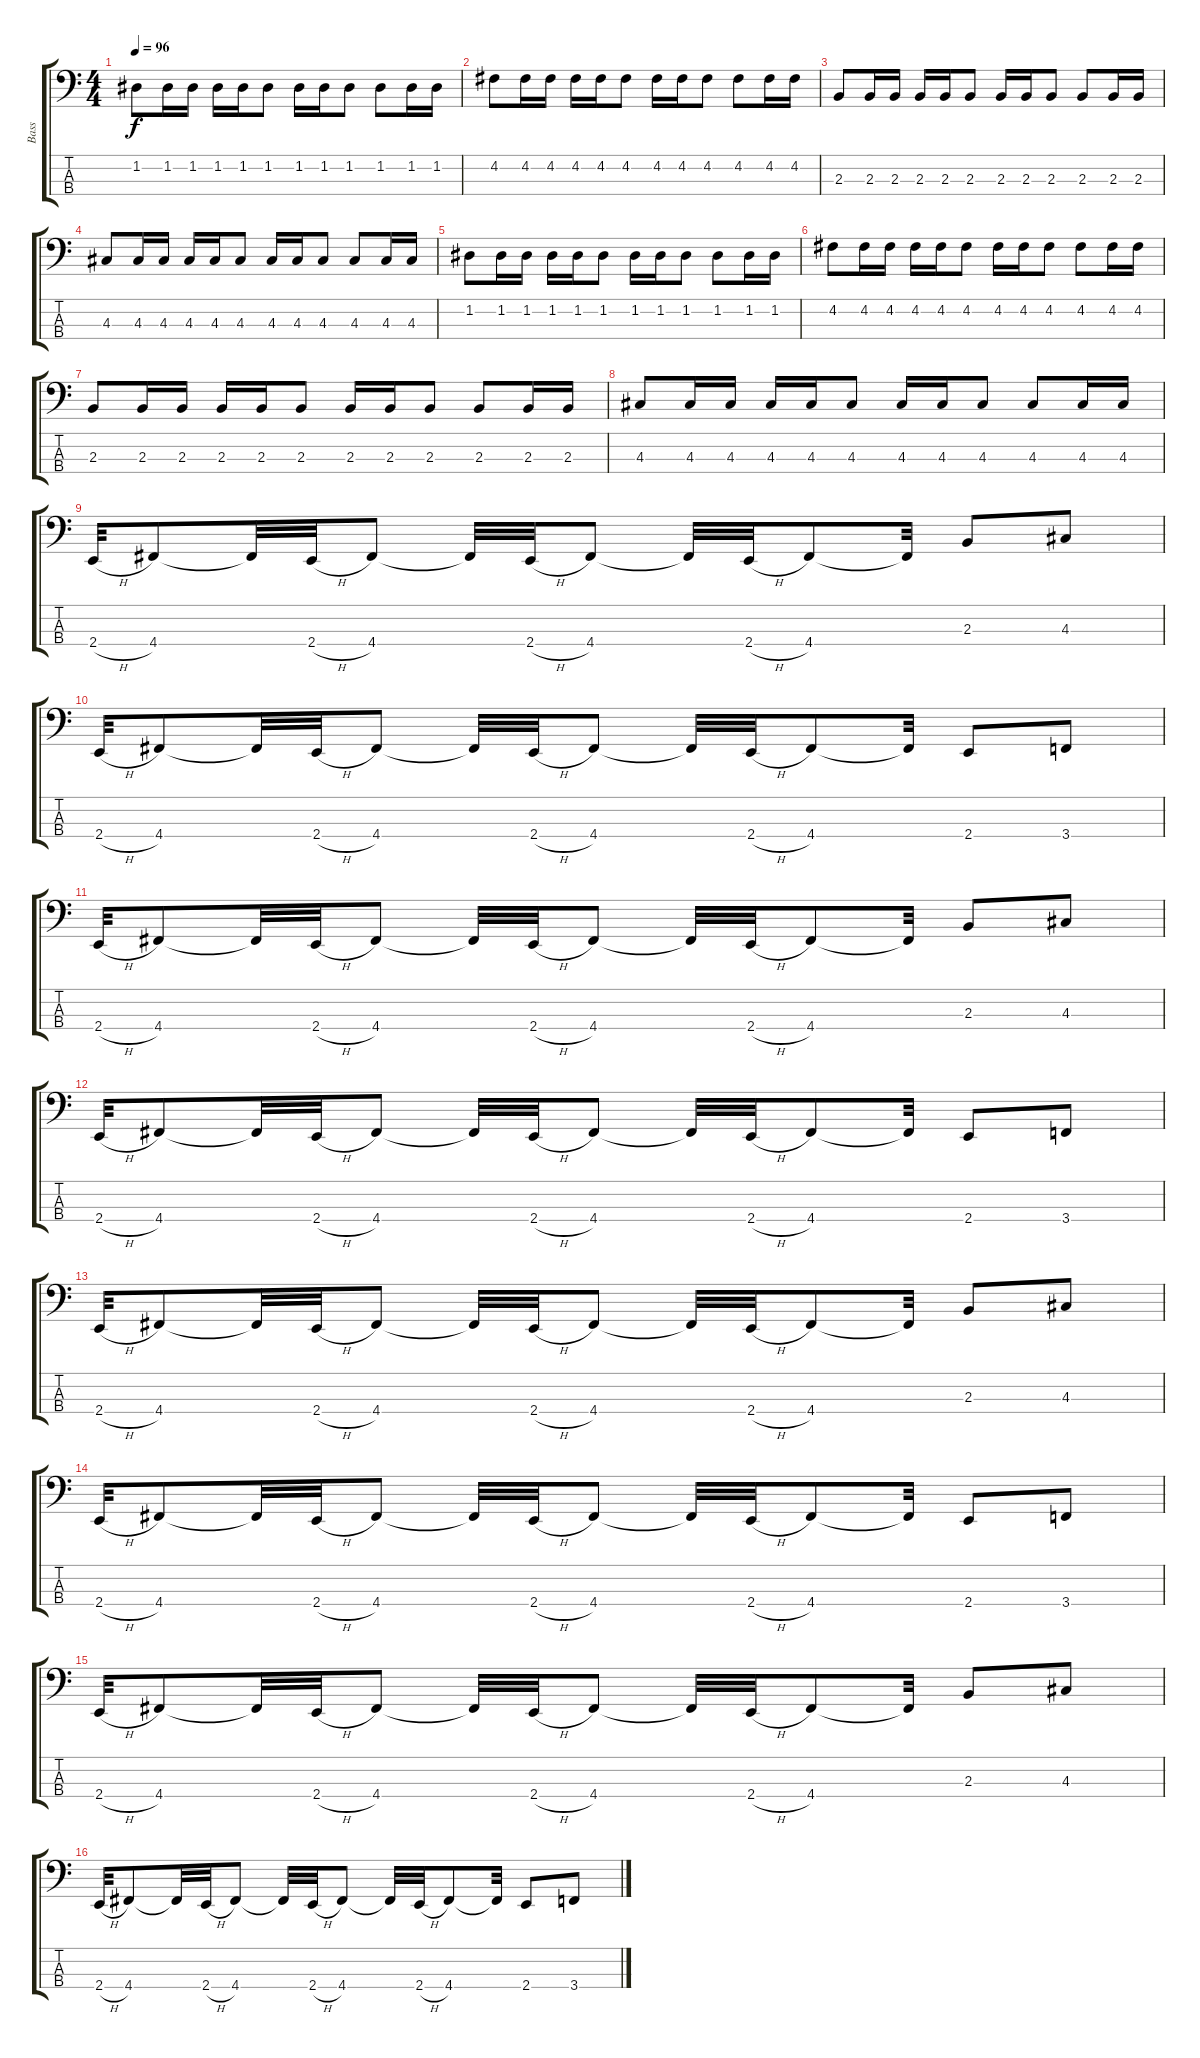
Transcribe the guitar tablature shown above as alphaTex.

\track ("Bass" "Bass") {instrument electricbassfinger}
\staff {score tabs}
\tuning (G2 D2 A1 D1) {hide}
\ts (4 4)
\tempo 96
\clef f4
\ks c
1.2.8{dy f} 1.2.16 1.2.16 1.2.16 1.2.16 1.2.8 1.2.16 1.2.16 1.2.8 1.2.8 1.2.16 1.2.16 |
4.2.8 4.2.16 4.2.16 4.2.16 4.2.16 4.2.8 4.2.16 4.2.16 4.2.8 4.2.8 4.2.16 4.2.16 |
2.3.8 2.3.16 2.3.16 2.3.16 2.3.16 2.3.8 2.3.16 2.3.16 2.3.8 2.3.8 2.3.16 2.3.16 |
4.3.8 4.3.16 4.3.16 4.3.16 4.3.16 4.3.8 4.3.16 4.3.16 4.3.8 4.3.8 4.3.16 4.3.16 |
1.2.8 1.2.16 1.2.16 1.2.16 1.2.16 1.2.8 1.2.16 1.2.16 1.2.8 1.2.8 1.2.16 1.2.16 |
4.2.8 4.2.16 4.2.16 4.2.16 4.2.16 4.2.8 4.2.16 4.2.16 4.2.8 4.2.8 4.2.16 4.2.16 |
2.3.8 2.3.16 2.3.16 2.3.16 2.3.16 2.3.8 2.3.16 2.3.16 2.3.8 2.3.8 2.3.16 2.3.16 |
4.3.8 4.3.16 4.3.16 4.3.16 4.3.16 4.3.8 4.3.16 4.3.16 4.3.8 4.3.8 4.3.16 4.3.16 |
2.4{h}.32 4.4.8 4.4{t}.32 2.4{h}.32 4.4.8 4.4{t}.32 2.4{h}.32 4.4.8 4.4{t}.32 2.4{h}.32 4.4.8 4.4{t}.32 2.3.8 4.3.8 |
2.4{h}.32 4.4.8 4.4{t}.32 2.4{h}.32 4.4.8 4.4{t}.32 2.4{h}.32 4.4.8 4.4{t}.32 2.4{h}.32 4.4.8 4.4{t}.32 2.4.8 3.4.8 |
2.4{h}.32 4.4.8 4.4{t}.32 2.4{h}.32 4.4.8 4.4{t}.32 2.4{h}.32 4.4.8 4.4{t}.32 2.4{h}.32 4.4.8 4.4{t}.32 2.3.8 4.3.8 |
2.4{h}.32 4.4.8 4.4{t}.32 2.4{h}.32 4.4.8 4.4{t}.32 2.4{h}.32 4.4.8 4.4{t}.32 2.4{h}.32 4.4.8 4.4{t}.32 2.4.8 3.4.8 |
2.4{h}.32 4.4.8 4.4{t}.32 2.4{h}.32 4.4.8 4.4{t}.32 2.4{h}.32 4.4.8 4.4{t}.32 2.4{h}.32 4.4.8 4.4{t}.32 2.3.8 4.3.8 |
2.4{h}.32 4.4.8 4.4{t}.32 2.4{h}.32 4.4.8 4.4{t}.32 2.4{h}.32 4.4.8 4.4{t}.32 2.4{h}.32 4.4.8 4.4{t}.32 2.4.8 3.4.8 |
2.4{h}.32 4.4.8 4.4{t}.32 2.4{h}.32 4.4.8 4.4{t}.32 2.4{h}.32 4.4.8 4.4{t}.32 2.4{h}.32 4.4.8 4.4{t}.32 2.3.8 4.3.8 |
2.4{h}.32 4.4.8 4.4{t}.32 2.4{h}.32 4.4.8 4.4{t}.32 2.4{h}.32 4.4.8 4.4{t}.32 2.4{h}.32 4.4.8 4.4{t}.32 2.4.8 3.4.8
